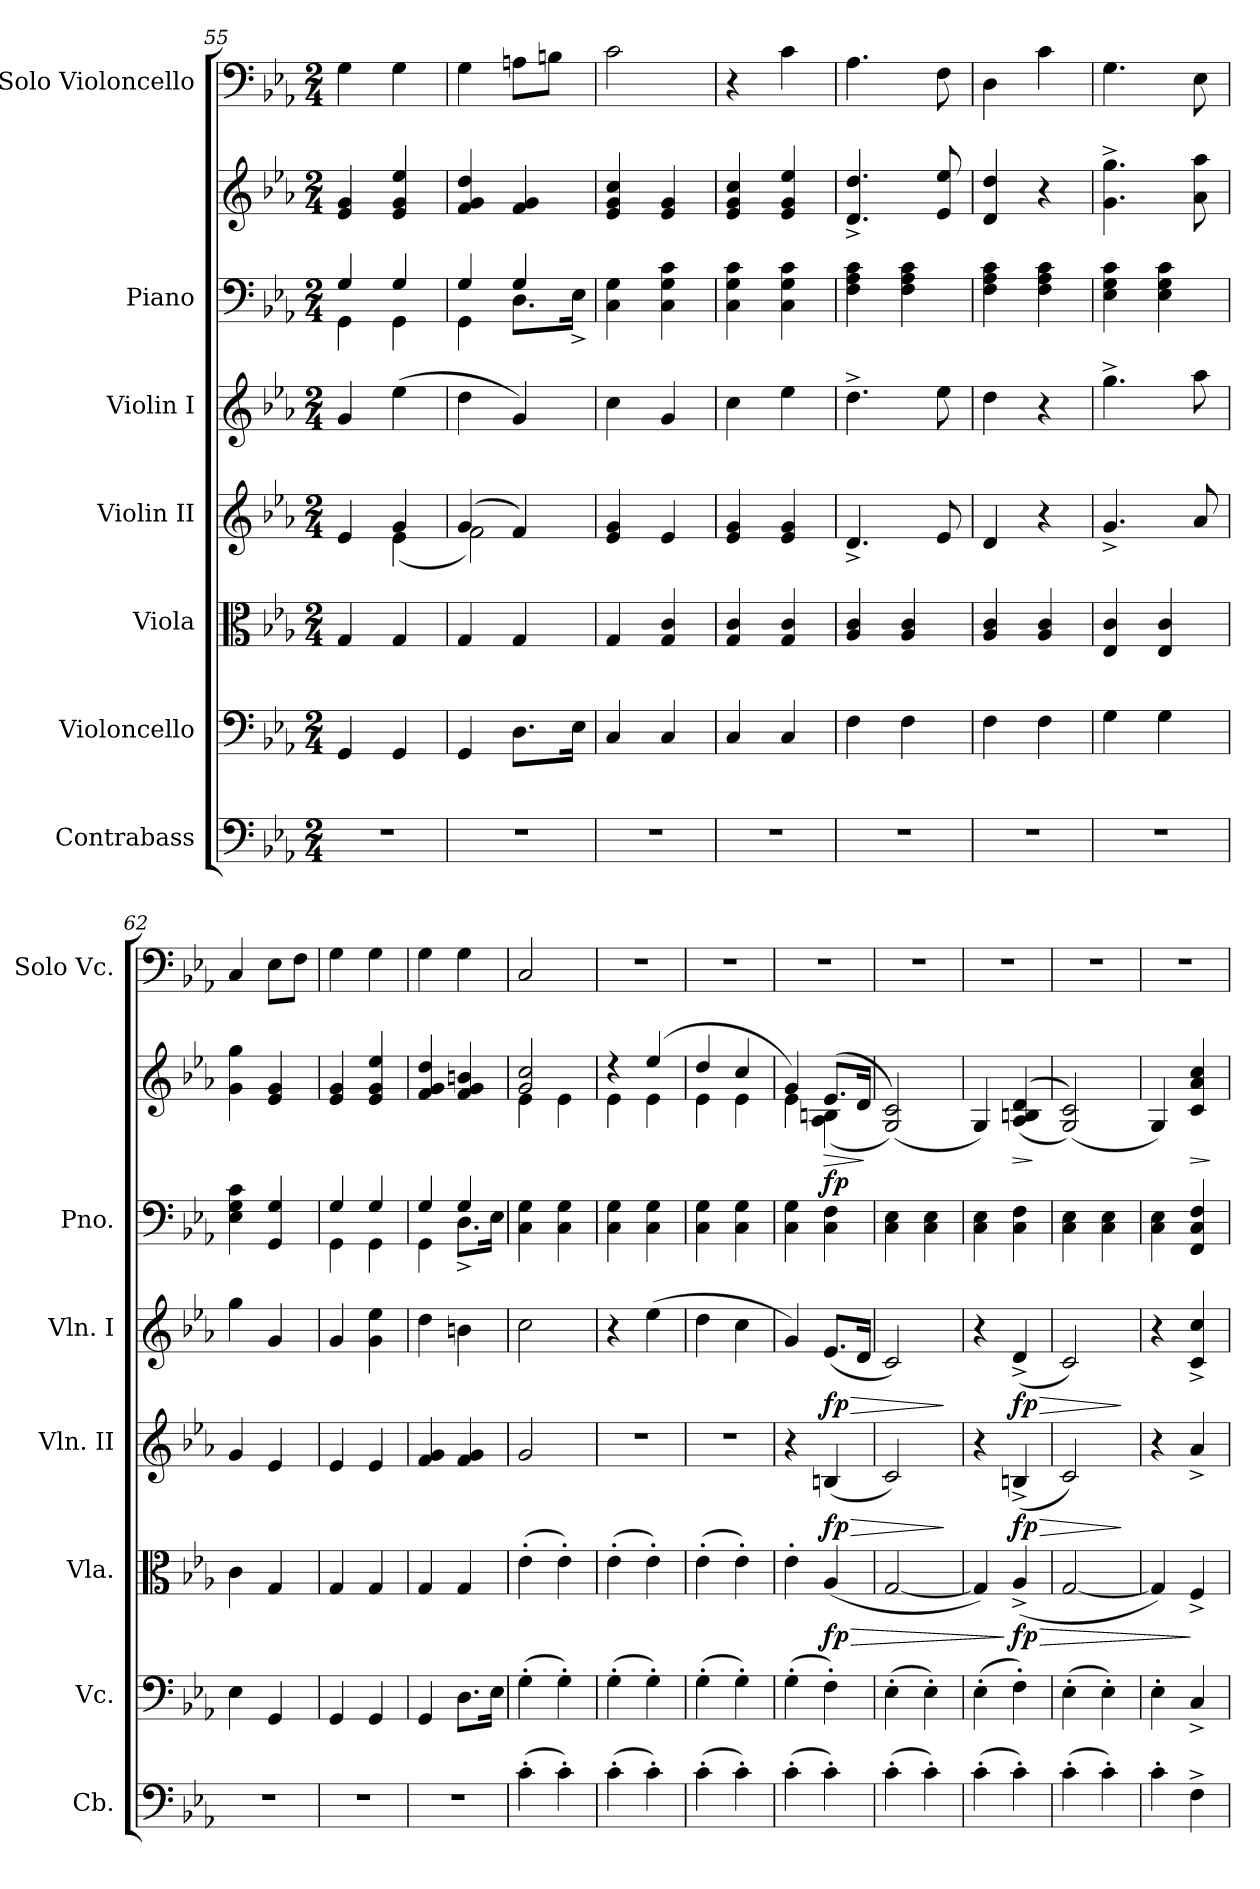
**kern	**kern	**kern	**dynam	**kern	**dynam	**kern	**dynam	**kern	**kern	**dynam	**kern
*part7	*part6	*part5	*part5	*part4	*part4	*part3	*part3	*part2	*part2	*part2	*part1
*staff8	*staff7	*staff6	*staff6	*staff5	*staff5	*staff4	*staff4	*staff3	*staff2	*staff2/3	*staff1
*I"Contrabass	*I"Violoncello	*I"Viola	*	*I"Violin II	*	*I"Violin I	*	*I"Piano	*	*	*I"Solo Violoncello
*I'Cb.	*I'Vc.	*I'Vla.	*	*I'Vln. II	*	*I'Vln. I	*	*I'Pno.	*	*	*I'Solo Vc.
*clefF4	*clefF4	*clefC3	*	*clefG2	*	*clefG2	*	*clefF4	*clefG2	*	*clefF4
*ITrd7c12	*	*	*	*	*	*	*	*	*	*	*
*k[b-e-a-]	*k[b-e-a-]	*k[b-e-a-]	*	*k[b-e-a-]	*	*k[b-e-a-]	*	*k[b-e-a-]	*k[b-e-a-]	*	*k[b-e-a-]
*M2/4	*M2/4	*M2/4	*	*M2/4	*	*M2/4	*	*M2/4	*M2/4	*	*M2/4
=55	=55	=55	=55	=55	=55	=55	=55	=55	=55	=55	=55
*	*	*	*	*^	*	*	*	*^	*	*	*
2r	4GG/	4G/	.	4e-/	4ryy	.	4g/	.	4G/	4GG\	4e-/ 4g/	.	4G\
.	4GG/	4G/	.	4g/	(<4e-\	.	(>4ee-\	.	4G/	4GG\	4e-/ 4g/ 4ee-/	.	4G\
!!LO:LB:g=z
=56	=56	=56	=56	=56	=56	=56	=56	=56	=56	=56	=56	=56	=56
2r	4GG/	4G/	.	(>4g/	2f\)	.	4dd\	.	4G/	4GG\	4f/ 4g/ 4dd/	.	4G\
.	8.D\L	4G/	.	4f/)	.	.	4g/)	.	4G/	8.D\L	4f/ 4g/	.	8An\L
.	.	.	.	.	.	.	.	.	.	.	.	.	8Bn\J
.	16E-\Jk	.	.	.	.	.	.	.	.	16E-^\Jk	.	.	.
*	*	*	*	*v	*v	*	*	*	*v	*v	*	*	*
=57	=57	=57	=57	=57	=57	=57	=57	=57	=57	=57	=57
2r	4C/	4G/	.	4e-/ 4g/	.	4cc\	.	4C\ 4G\	4e-/ 4g/ 4cc/	.	2c\
.	4C/	4G/ 4c/	.	4e-/	.	4g/	.	4C\ 4G\ 4c\	4e-/ 4g/	.	.
=58	=58	=58	=58	=58	=58	=58	=58	=58	=58	=58	=58
2r	4C/	4G/ 4c/	.	4e-/ 4g/	.	4cc\	.	4C\ 4G\ 4c\	4e-/ 4g/ 4cc/	.	4r
.	4C/	4G/ 4c/	.	4e-/ 4g/	.	4ee-\	.	4C\ 4G\ 4c\	4e-/ 4g/ 4ee-/	.	4c\
=59	=59	=59	=59	=59	=59	=59	=59	=59	=59	=59	=59
2r	4F\	4A-/ 4c/	.	4.d^/	.	4.dd^\	.	4F\ 4A-\ 4c\	4.d/^ 4.dd/^	.	4.A-\
.	4F\	4A-/ 4c/	.	.	.	.	.	4F\ 4A-\ 4c\	.	.	.
.	.	.	.	8e-/	.	8ee-\	.	.	8e-/ 8ee-/	.	8F\
=60	=60	=60	=60	=60	=60	=60	=60	=60	=60	=60	=60
2r	4F\	4A-/ 4c/	.	4d/	.	4dd\	.	4F\ 4A-\ 4c\	4d/ 4dd/	.	4D\
.	4F\	4A-/ 4c/	.	4r	.	4r	.	4F\ 4A-\ 4c\	4r	.	4c\
=61	=61	=61	=61	=61	=61	=61	=61	=61	=61	=61	=61
2r	4G\	4E-/ 4c/	.	4.g^/	.	4.gg^\	.	4E-\ 4G\ 4c\	4.g\^ 4.gg\^	.	4.G\
.	4G\	4E-/ 4c/	.	.	.	.	.	4E-\ 4G\ 4c\	.	.	.
.	.	.	.	8a-/	.	8aa-\	.	.	8a-\ 8aa-\	.	8E-\
=62	=62	=62	=62	=62	=62	=62	=62	=62	=62	=62	=62
2r	4E-\	4c\	.	4g/	.	4gg\	.	4E-\ 4G\ 4c\	4g\ 4gg\	.	4C/
.	4GG/	4G/	.	4e-/	.	4g/	.	4GG/ 4G/	4e-/ 4g/	.	8E-\L
.	.	.	.	.	.	.	.	.	.	.	8F\J
=63	=63	=63	=63	=63	=63	=63	=63	=63	=63	=63	=63
*	*	*	*	*	*	*	*	*^	*	*	*
2r	4GG/	4G/	.	4e-/	.	4g/	.	4G/	4GG\	4e-/ 4g/	.	4G\
.	4GG/	4G/	.	4e-/	.	4g\ 4ee-\	.	4G/	4GG\	4e-/ 4g/ 4ee-/	.	4G\
=64	=64	=64	=64	=64	=64	=64	=64	=64	=64	=64	=64	=64
2r	4GG/	4G/	.	4f/ 4g/	.	4dd\	.	4G/	4GG\	4f/ 4g/ 4dd/	.	4G\
.	8.D\L	4G/	.	4f/ 4g/	.	4bn\	.	4G/	8.D^\L	4f/ 4g/ 4bn/	.	4G\
.	16E-\Jk	.	.	.	.	.	.	.	16E-\Jk	.	.	.
*	*	*	*	*	*	*	*	*v	*v	*	*	*
=65	=65	=65	=65	=65	=65	=65	=65	=65	=65	=65	=65
*	*	*	*	*	*	*	*	*	*^	*	*
(>4C'\	(>4G'\	(>4e-'\	.	2g/	.	2cc\	.	4C\ 4G\	2g/ 2cc/	4e-\	.	2C/
4C'\)	4G'\)	4e-'\)	.	.	.	.	.	4C\ 4G\	.	4e-\	.	.
=66	=66	=66	=66	=66	=66	=66	=66	=66	=66	=66	=66	=66
(>4C'\	(>4G'\	(>4e-'\	.	2r	.	4r	.	4C\ 4G\	4r	4e-\	.	2r
4C'\)	4G'\)	4e-'\)	.	.	.	(>4ee-\	.	4C\ 4G\	(>4ee-/	4e-\	.	.
=67	=67	=67	=67	=67	=67	=67	=67	=67	=67	=67	=67	=67
(>4C'\	(>4G'\	(>4e-'\	.	2r	.	4dd\	.	4C\ 4G\	4dd/	4e-\	.	2r
4C'\)	4G'\)	4e-'\)	.	.	.	4cc\	.	4C\ 4G\	4cc/	4e-\	.	.
=68	=68	=68	=68	=68	=68	=68	=68	=68	=68	=68	=68	=68
(>4C'\	(>4G'\	4e-'\	.	4r	.	4g/)	.	4C\ 4G\	4g/)	4e-\	.	2r
!	!	!	!LO:HP:b	!	!LO:HP:b	!	!LO:HP:b	!	!	!	!LO:HP:b	!
!	!	!	!LO:DY:n=1:b	!	!LO:DY:n=1:b	!	!LO:DY:n=1:b	!	!	!	!LO:DY:n=1:a=2	!
4C'\)	4F'\)	(>4A-/	> fp	(<4Bn/	> fp	(<8.e-/L	> fp	4C\ 4F\	(>8.e-/L	(<4A-\ 4Bn\	> fp	.
.	.	.	.	.	.	16d/Jk	.	.	16d/Jk	.	.	.
*	*	*	*	*	*	*	*	*	*v	*v	*	*
.	.	.	.	.	.	.	.	.	.	]	.
=69	=69	=69	=69	=69	=69	=69	=69	=69	=69	=69	=69
(>4C'\	(>4E-'\	[2G/	.	2c/)	.	2c/)	.	4C\ 4E-\	(>2G/ 2c/))	.	2r
4C'\)	4E-'\)	.	.	.	.	.	.	4C\ 4E-\	.	.	.
.	.	.	.	.	]	.	]	.	.	.	.
=70	=70	=70	=70	=70	=70	=70	=70	=70	=70	=70	=70
(>4C'\	(>4E-'\	4G/])	.	4r	.	4r	.	4C\ 4E-\	4G/)	.	2r
!	!	!	!LO:HP:n=1:b	!	!LO:HP:b	!	!LO:HP:b	!	!	!LO:HP:b	!
!	!	!	!LO:DY:n=1:b	!	!LO:DY:n=1:b	!	!LO:DY:n=1:b	!	!	!	!
4C'\)	4F'\)	(>4A-^/	] > fp	(<4Bn^/	> fp	(<4d^/	> fp	4C\ 4F\	(>(<4A-/ 4Bn/ 4d/	>	.
.	.	.	.	.	.	.	.	.	.	]	.
=71	=71	=71	=71	=71	=71	=71	=71	=71	=71	=71	=71
(>4C'\	(>4E-'\	[2G/	.	2c/)	.	2c/)	.	4C\ 4E-\	(>2G/ 2c/))	.	2r
4C'\)	4E-'\)	.	.	.	.	.	.	4C\ 4E-\	.	.	.
.	.	.	.	.	]	.	]	.	.	.	.
=72	=72	=72	=72	=72	=72	=72	=72	=72	=72	=72	=72
4C'\	4E-'\	4G/])	.	4r	.	4r	.	4C\ 4E-\	4G/)	.	2r
!	!	!	!	!	!	!	!	!	!	!LO:HP:b	!
4FF^\	4C^/	4F^/	]	4a-^/	.	4c/^ 4cc/^	.	4FF/ 4C/ 4F/	4c/ 4a-/ 4cc/	>	.
.	.	.	.	.	.	.	.	.	.	]	.
=	=	=	=	=	=	=	=	=	=	=	=
*-	*-	*-	*-	*-	*-	*-	*-	*-	*-	*-	*-
